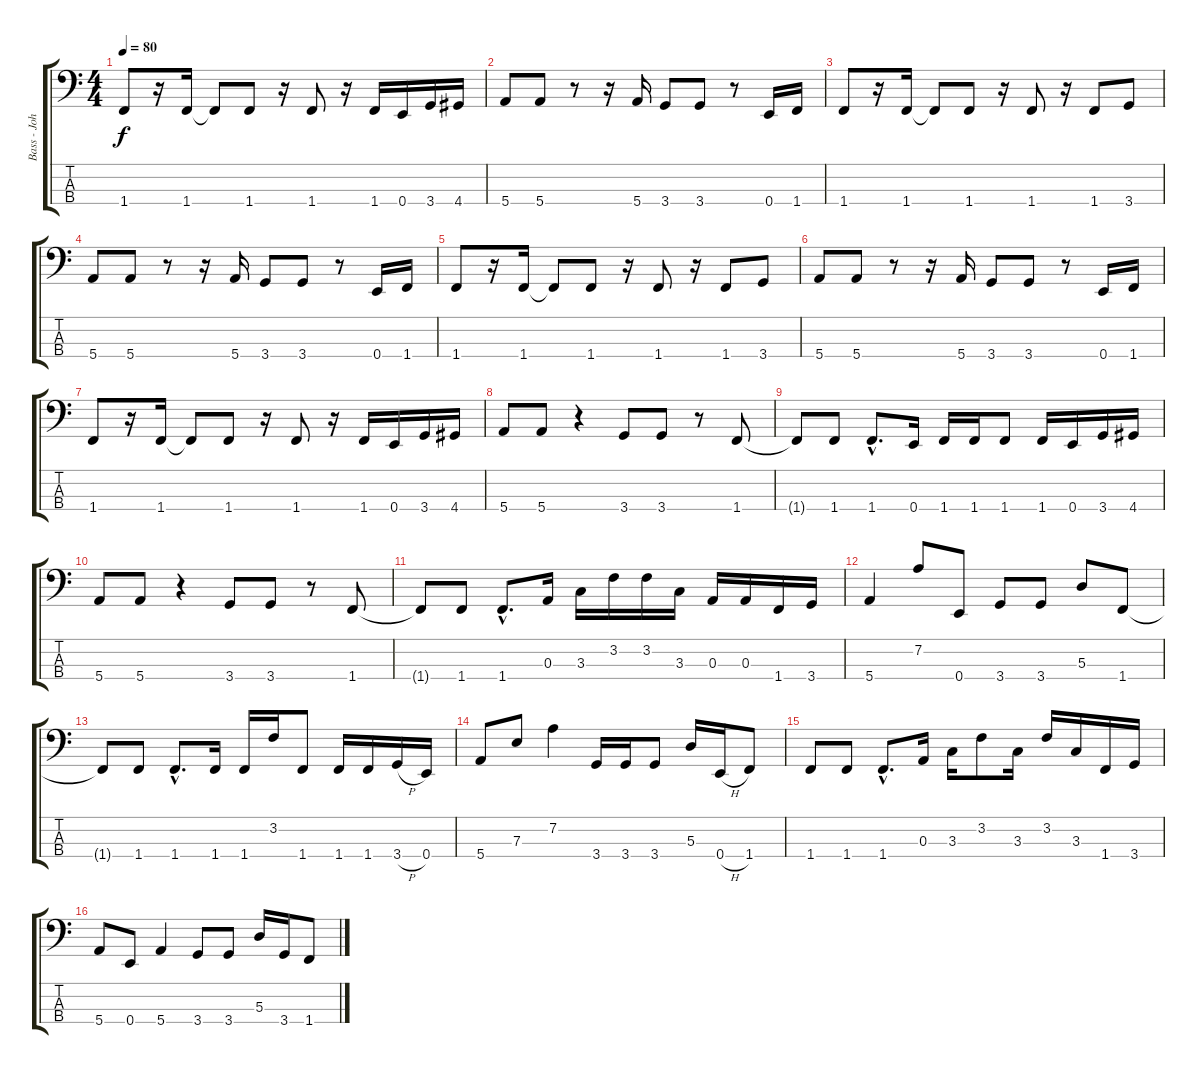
\track ("Bass - John Paul Jones" "Bass - Joh") {instrument fretlessbass}
\staff {score tabs}
\tuning (G2 D2 A1 E1) {hide}
\ts (4 4)
\tempo 80
\clef f4
\ks c
1.4.8{dy f} r.16 1.4.16 1.4{t}.8 1.4.8 r.16 1.4.8 r.16 1.4.16 0.4.16 3.4.16 4.4.16 |
5.4.8 5.4.8 r.8 r.16 5.4.16 3.4.8 3.4.8 r.8 0.4.16 1.4.16 |
1.4.8 r.16 1.4.16 1.4{t}.8 1.4.8 r.16 1.4.8 r.16 1.4.8 3.4.8 |
5.4.8 5.4.8 r.8 r.16 5.4.16 3.4.8 3.4.8 r.8 0.4.16 1.4.16 |
1.4.8 r.16 1.4.16 1.4{t}.8 1.4.8 r.16 1.4.8 r.16 1.4.8 3.4.8 |
5.4.8 5.4.8 r.8 r.16 5.4.16 3.4.8 3.4.8 r.8 0.4.16 1.4.16 |
1.4.8 r.16 1.4.16 1.4{t}.8 1.4.8 r.16 1.4.8 r.16 1.4.16 0.4.16 3.4.16 4.4.16 |
5.4.8 5.4.8 r.4 3.4.8 3.4.8 r.8 1.4.8 |
1.4{t}.8 1.4.8 1.4{hac}.8{d} 0.4.16 1.4.16 1.4.16 1.4.8 1.4.16 0.4.16 3.4.16 4.4.16 |
5.4.8 5.4.8 r.4 3.4.8 3.4.8 r.8 1.4.8 |
1.4{t}.8 1.4.8 1.4{hac}.8{d} 0.3.16 3.3.16 3.2.16 3.2.16 3.3.16 0.3.16 0.3.16 1.4.16 3.4.16 |
5.4.4 7.2.8 0.4.8 3.4.8 3.4.8 5.3.8 1.4.8 |
1.4{t}.8 1.4.8 1.4{hac}.8{d} 1.4.16 1.4.16 3.2.16 1.4.8 1.4.16 1.4.16 3.4{h}.16 0.4.16 |
5.4.8 7.3.8 7.2.4 3.4.16 3.4.16 3.4.8 5.3.16 0.4{h}.16 1.4.8 |
1.4.8 1.4.8 1.4{hac}.8{d} 0.3.16 3.3.16 3.2.8 3.3.16 3.2.16 3.3.16 1.4.16 3.4.16 |
5.4.8 0.4.8 5.4.4 3.4.8 3.4.8 5.3.16 3.4.16 1.4.8
